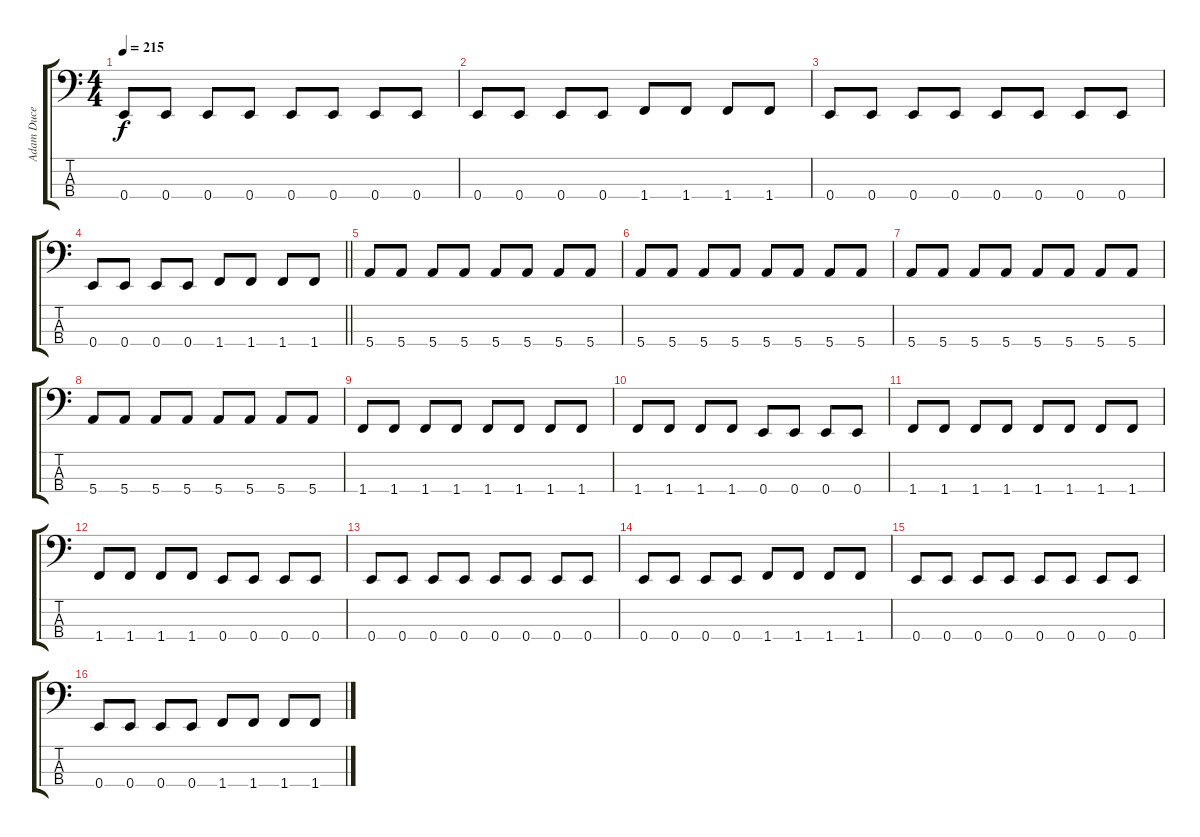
\track ("Adam Duce" "Adam Duce") {instrument electricbassfinger}
\staff {score tabs}
\tuning (G2 D2 A1 E1) {hide}
\ts (4 4)
\tempo 215
\clef f4
\ks c
0.4.8{dy f} 0.4.8 0.4.8 0.4.8 0.4.8 0.4.8 0.4.8 0.4.8 |
0.4.8 0.4.8 0.4.8 0.4.8 1.4.8 1.4.8 1.4.8 1.4.8 |
0.4.8 0.4.8 0.4.8 0.4.8 0.4.8 0.4.8 0.4.8 0.4.8 |
\barLineRight lightlight
0.4.8 0.4.8 0.4.8 0.4.8 1.4.8 1.4.8 1.4.8 1.4.8 |
5.4.8 5.4.8 5.4.8 5.4.8 5.4.8 5.4.8 5.4.8 5.4.8 |
5.4.8 5.4.8 5.4.8 5.4.8 5.4.8 5.4.8 5.4.8 5.4.8 |
5.4.8 5.4.8 5.4.8 5.4.8 5.4.8 5.4.8 5.4.8 5.4.8 |
5.4.8 5.4.8 5.4.8 5.4.8 5.4.8 5.4.8 5.4.8 5.4.8 |
1.4.8 1.4.8 1.4.8 1.4.8 1.4.8 1.4.8 1.4.8 1.4.8 |
1.4.8 1.4.8 1.4.8 1.4.8 0.4.8 0.4.8 0.4.8 0.4.8 |
1.4.8 1.4.8 1.4.8 1.4.8 1.4.8 1.4.8 1.4.8 1.4.8 |
1.4.8 1.4.8 1.4.8 1.4.8 0.4.8 0.4.8 0.4.8 0.4.8 |
0.4.8 0.4.8 0.4.8 0.4.8 0.4.8 0.4.8 0.4.8 0.4.8 |
0.4.8 0.4.8 0.4.8 0.4.8 1.4.8 1.4.8 1.4.8 1.4.8 |
0.4.8 0.4.8 0.4.8 0.4.8 0.4.8 0.4.8 0.4.8 0.4.8 |
0.4.8 0.4.8 0.4.8 0.4.8 1.4.8 1.4.8 1.4.8 1.4.8
